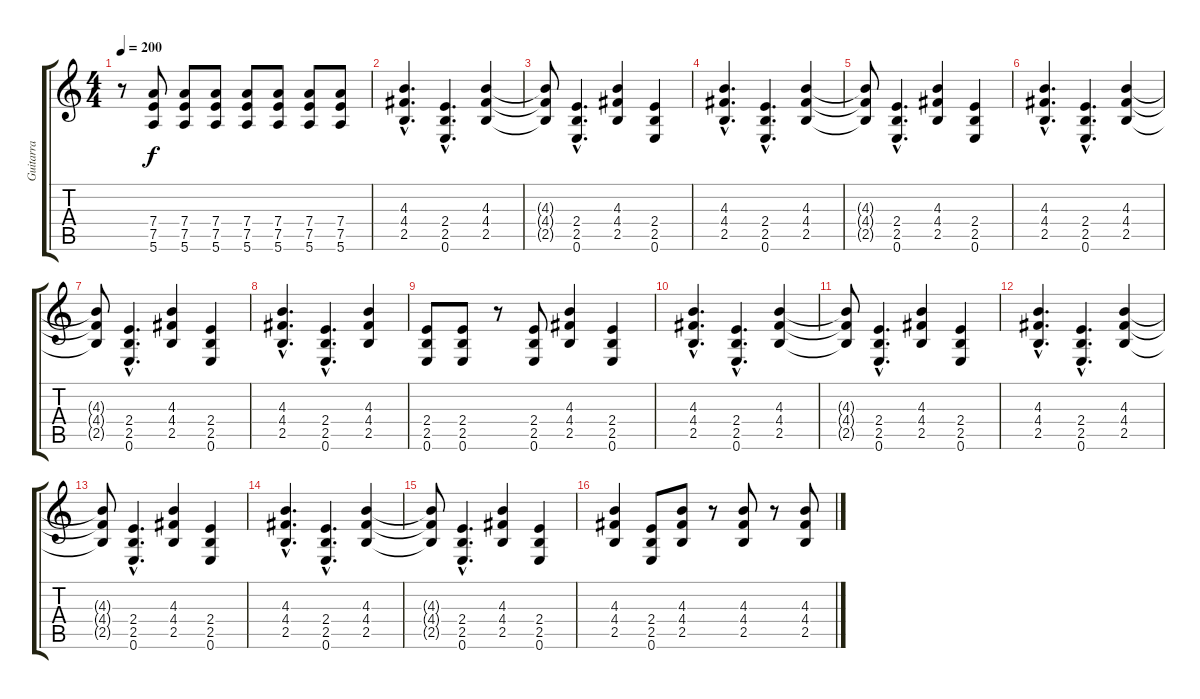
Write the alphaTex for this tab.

\track ("Guitarra" "Guitarra") {instrument distortionguitar}
\staff {score tabs}
\tuning (E4 B3 G3 D3 A2 E2) {hide}
\ts (4 4)
\tempo 200
\clef g2
\ks c
r.8{dy f} (7.4 7.5 5.6).8 (7.4 7.5 5.6).8 (7.4 7.5 5.6).8 (7.4 7.5 5.6).8 (7.4 7.5 5.6).8 (7.4 7.5 5.6).8 (7.4 7.5 5.6).8 |
(4.3{hac} 4.4{hac} 2.5{hac}).4{d} (2.4{hac} 2.5{hac} 0.6{hac}).4{d} (4.3 4.4 2.5).4 |
(4.3{t} 4.4{t} 2.5{t}).8 (2.4{hac} 2.5{hac} 0.6{hac}).4{d} (4.3 4.4 2.5).4 (2.4 2.5 0.6).4 |
(4.3{hac} 4.4{hac} 2.5{hac}).4{d} (2.4{hac} 2.5{hac} 0.6{hac}).4{d} (4.3 4.4 2.5).4 |
(4.3{t} 4.4{t} 2.5{t}).8 (2.4{hac} 2.5{hac} 0.6{hac}).4{d} (4.3 4.4 2.5).4 (2.4 2.5 0.6).4 |
(4.3{hac} 4.4{hac} 2.5{hac}).4{d} (2.4{hac} 2.5{hac} 0.6{hac}).4{d} (4.3 4.4 2.5).4 |
(4.3{t} 4.4{t} 2.5{t}).8 (2.4{hac} 2.5{hac} 0.6{hac}).4{d} (4.3 4.4 2.5).4 (2.4 2.5 0.6).4 |
(4.3{hac} 4.4{hac} 2.5{hac}).4{d} (2.4{hac} 2.5{hac} 0.6{hac}).4{d} (4.3 4.4 2.5).4 |
(2.4 2.5 0.6).8 (2.4 2.5 0.6).8 r.8 (2.4 2.5 0.6).8 (4.3 4.4 2.5).4 (2.4 2.5 0.6).4 |
(4.3{hac} 4.4{hac} 2.5{hac}).4{d} (2.4{hac} 2.5{hac} 0.6{hac}).4{d} (4.3 4.4 2.5).4 |
(4.3{t} 4.4{t} 2.5{t}).8 (2.4{hac} 2.5{hac} 0.6{hac}).4{d} (4.3 4.4 2.5).4 (2.4 2.5 0.6).4 |
(4.3{hac} 4.4{hac} 2.5{hac}).4{d} (2.4{hac} 2.5{hac} 0.6{hac}).4{d} (4.3 4.4 2.5).4 |
(4.3{t} 4.4{t} 2.5{t}).8 (2.4{hac} 2.5{hac} 0.6{hac}).4{d} (4.3 4.4 2.5).4 (2.4 2.5 0.6).4 |
(4.3{hac} 4.4{hac} 2.5{hac}).4{d} (2.4{hac} 2.5{hac} 0.6{hac}).4{d} (4.3 4.4 2.5).4 |
(4.3{t} 4.4{t} 2.5{t}).8 (2.4{hac} 2.5{hac} 0.6{hac}).4{d} (4.3 4.4 2.5).4 (2.4 2.5 0.6).4 |
(4.3 4.4 2.5).4 (2.4 2.5 0.6).8 (4.3 4.4 2.5).8 r.8 (4.3 4.4 2.5).8 r.8 (4.3 4.4 2.5).8
